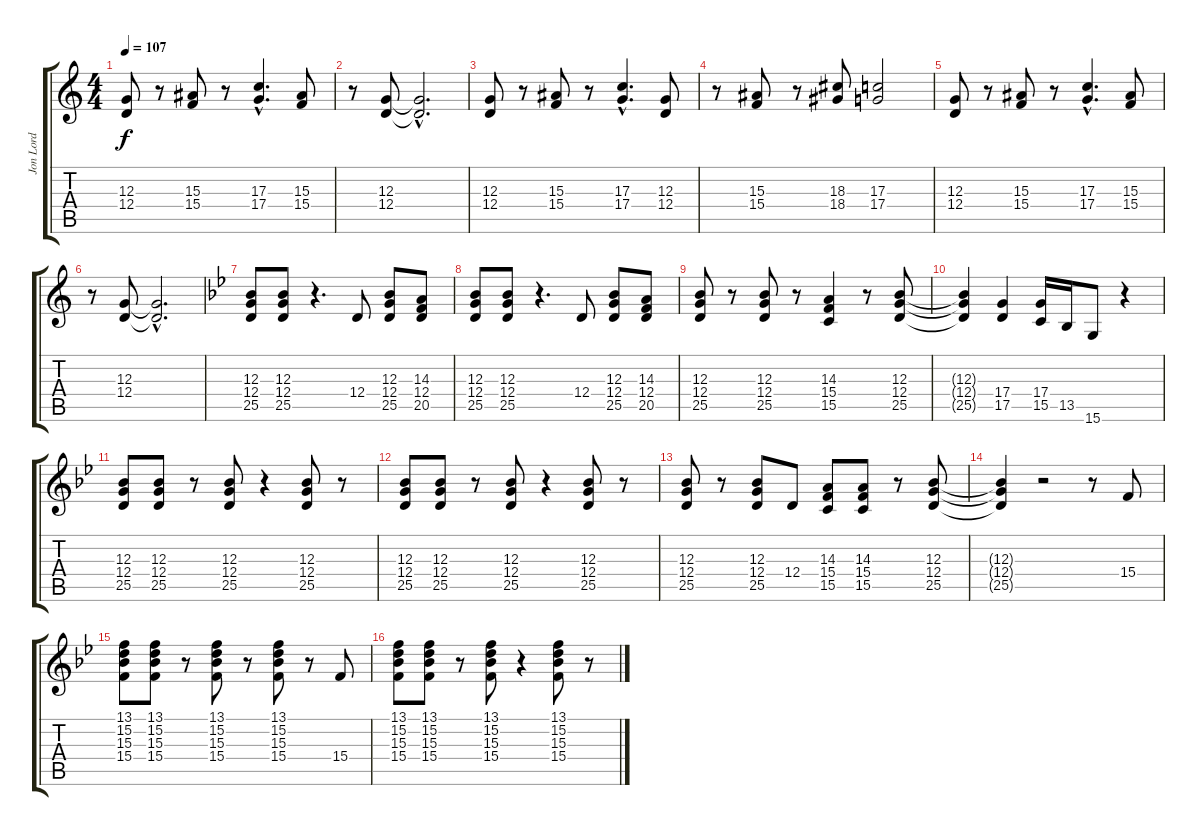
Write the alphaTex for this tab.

\track ("Jon Lord " "Jon Lord ") {instrument drawbarorgan}
\staff {score tabs}
\tuning (E4 B3 G3 D3 A2 E2) {hide}
\ts (4 4)
\tempo 107
\clef g2
\ks c
(12.3 12.4).8{dy f} r.8 (15.3 15.4).8 r.8 (17.3{hac} 17.4{hac}).4{d} (15.3 15.4).8 |
r.8 (12.3 12.4).8 (12.3{hac t} 12.4{hac t}).2{d} |
(12.3 12.4).8 r.8 (15.3 15.4).8 r.8 (17.3{hac} 17.4{hac}).4{d} (12.3 12.4).8 |
r.8 (15.3 15.4).8 r.8 (18.3 18.4).8 (17.3 17.4).2 |
(12.3 12.4).8 r.8 (15.3 15.4).8 r.8 (17.3{hac} 17.4{hac}).4{d} (15.3 15.4).8 |
r.8 (12.3 12.4).8 (12.3{hac t} 12.4{hac t}).2{d} |
\ks bb
(12.3 12.4 25.5).8 (12.3 12.4 25.5).8 r.4{d} 12.4.8 (12.3 12.4 25.5).8 (14.3 12.4 20.5).8 |
(12.3 12.4 25.5).8 (12.3 12.4 25.5).8 r.4{d} 12.4.8 (12.3 12.4 25.5).8 (14.3 12.4 20.5).8 |
(12.3 12.4 25.5).8 r.8 (12.3 12.4 25.5).8 r.8 (14.3 15.4 15.5).4 r.8 (12.3 12.4 25.5).8 |
(12.3{t} 12.4{t} 25.5{t}).4 (17.4 17.5).4 (17.4 15.5).16 13.5.16 15.6.8 r.4 |
(12.3 12.4 25.5).8 (12.3 12.4 25.5).8 r.8 (12.3 12.4 25.5).8 r.4 (12.3 12.4 25.5).8 r.8 |
(12.3 12.4 25.5).8 (12.3 12.4 25.5).8 r.8 (12.3 12.4 25.5).8 r.4 (12.3 12.4 25.5).8 r.8 |
(12.3 12.4 25.5).8 r.8 (12.3 12.4 25.5).8 12.4.8 (14.3 15.4 15.5).8 (14.3 15.4 15.5).8 r.8 (12.3 12.4 25.5).8 |
(12.3{t} 12.4{t} 25.5{t}).4 r.2 r.8 15.4.8 |
(13.1 15.2 15.3 15.4).8 (13.1 15.2 15.3 15.4).8 r.8 (13.1 15.2 15.3 15.4).8 r.8 (13.1 15.2 15.3 15.4).8 r.8 15.4.8 |
(13.1 15.2 15.3 15.4).8 (13.1 15.2 15.3 15.4).8 r.8 (13.1 15.2 15.3 15.4).8 r.4 (13.1 15.2 15.3 15.4).8 r.8
